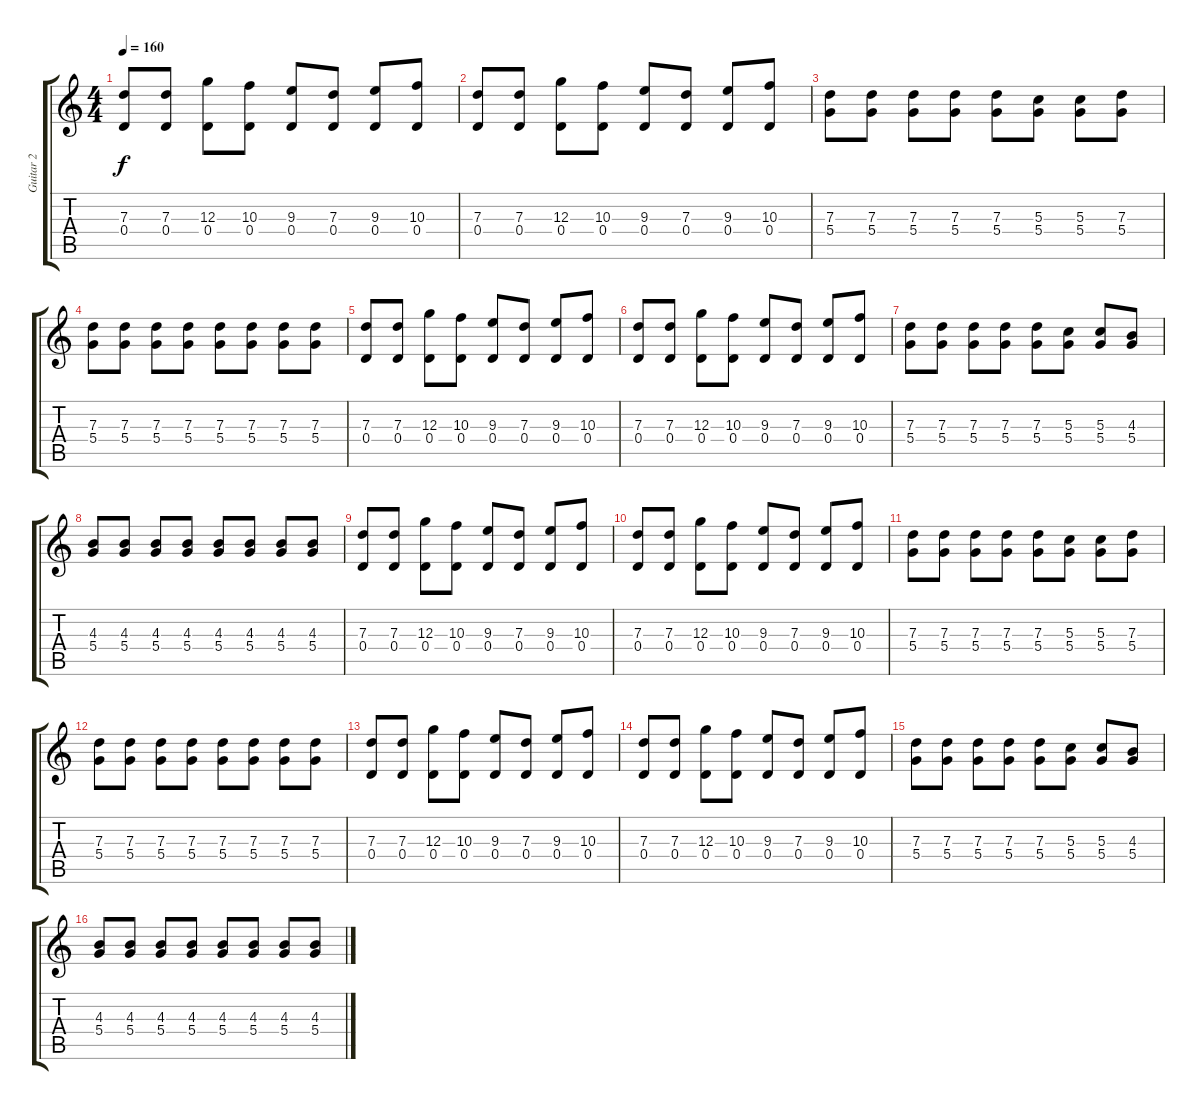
\track ("Guitar 2" "Guitar 2") {instrument overdrivenguitar}
\staff {score tabs}
\tuning (E4 B3 G3 D3 A2 E2) {hide}
\ts (4 4)
\tempo 160
\clef g2
\ks c
(7.3 0.4).8{dy f} (7.3 0.4).8 (12.3 0.4).8 (10.3 0.4).8 (9.3 0.4).8 (7.3 0.4).8 (9.3 0.4).8 (10.3 0.4).8 |
(7.3 0.4).8 (7.3 0.4).8 (12.3 0.4).8 (10.3 0.4).8 (9.3 0.4).8 (7.3 0.4).8 (9.3 0.4).8 (10.3 0.4).8 |
(7.3 5.4).8 (7.3 5.4).8 (7.3 5.4).8 (7.3 5.4).8 (7.3 5.4).8 (5.3 5.4).8 (5.3 5.4).8 (7.3 5.4).8 |
(7.3 5.4).8 (7.3 5.4).8 (7.3 5.4).8 (7.3 5.4).8 (7.3 5.4).8 (7.3 5.4).8 (7.3 5.4).8 (7.3 5.4).8 |
(7.3 0.4).8 (7.3 0.4).8 (12.3 0.4).8 (10.3 0.4).8 (9.3 0.4).8 (7.3 0.4).8 (9.3 0.4).8 (10.3 0.4).8 |
(7.3 0.4).8 (7.3 0.4).8 (12.3 0.4).8 (10.3 0.4).8 (9.3 0.4).8 (7.3 0.4).8 (9.3 0.4).8 (10.3 0.4).8 |
(7.3 5.4).8 (7.3 5.4).8 (7.3 5.4).8 (7.3 5.4).8 (7.3 5.4).8 (5.3 5.4).8 (5.3 5.4).8 (4.3 5.4).8 |
(4.3 5.4).8 (4.3 5.4).8 (4.3 5.4).8 (4.3 5.4).8 (4.3 5.4).8 (4.3 5.4).8 (4.3 5.4).8 (4.3 5.4).8 |
(7.3 0.4).8 (7.3 0.4).8 (12.3 0.4).8 (10.3 0.4).8 (9.3 0.4).8 (7.3 0.4).8 (9.3 0.4).8 (10.3 0.4).8 |
(7.3 0.4).8 (7.3 0.4).8 (12.3 0.4).8 (10.3 0.4).8 (9.3 0.4).8 (7.3 0.4).8 (9.3 0.4).8 (10.3 0.4).8 |
(7.3 5.4).8 (7.3 5.4).8 (7.3 5.4).8 (7.3 5.4).8 (7.3 5.4).8 (5.3 5.4).8 (5.3 5.4).8 (7.3 5.4).8 |
(7.3 5.4).8 (7.3 5.4).8 (7.3 5.4).8 (7.3 5.4).8 (7.3 5.4).8 (7.3 5.4).8 (7.3 5.4).8 (7.3 5.4).8 |
(7.3 0.4).8 (7.3 0.4).8 (12.3 0.4).8 (10.3 0.4).8 (9.3 0.4).8 (7.3 0.4).8 (9.3 0.4).8 (10.3 0.4).8 |
(7.3 0.4).8 (7.3 0.4).8 (12.3 0.4).8 (10.3 0.4).8 (9.3 0.4).8 (7.3 0.4).8 (9.3 0.4).8 (10.3 0.4).8 |
(7.3 5.4).8 (7.3 5.4).8 (7.3 5.4).8 (7.3 5.4).8 (7.3 5.4).8 (5.3 5.4).8 (5.3 5.4).8 (4.3 5.4).8 |
(4.3 5.4).8 (4.3 5.4).8 (4.3 5.4).8 (4.3 5.4).8 (4.3 5.4).8 (4.3 5.4).8 (4.3 5.4).8 (4.3 5.4).8
